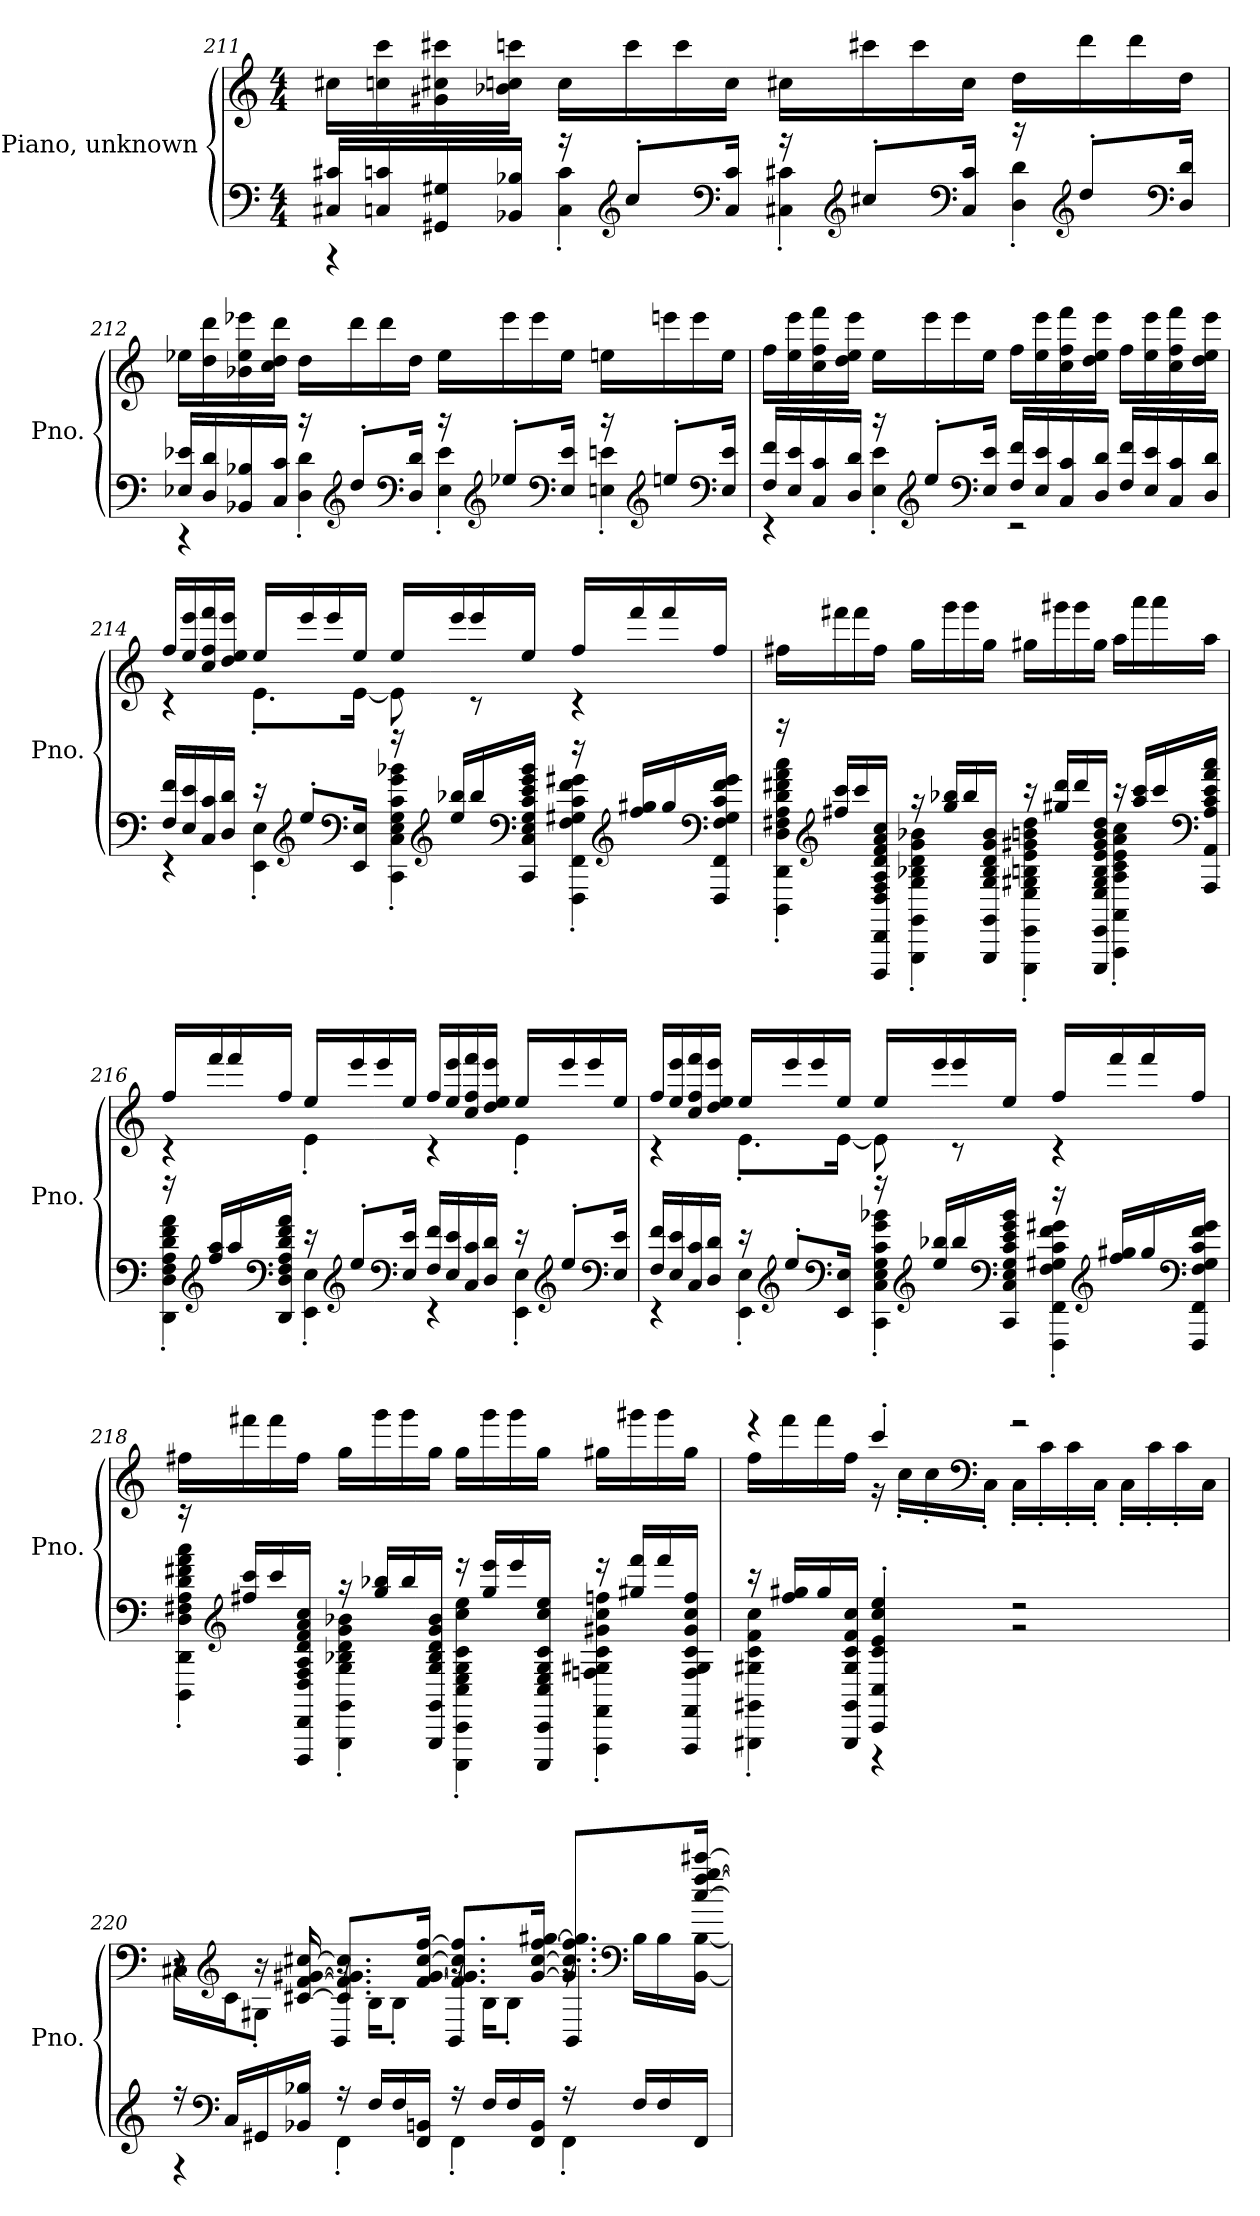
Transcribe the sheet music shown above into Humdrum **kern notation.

**kern	**kern
*part1	*part1
*staff2	*staff1
*I"Piano, unknown	*
*I'Pno.	*
!!LO:LB:g=z
*clefF4	*clefG2
*k[]	*k[]
*M4/4	*M4/4
=211	=211
*^	*
16C#X/ 16c#X/LL	4r	16cc#X\LL
16Cn/ 16cn/	.	16ccn\ 16ccc\
16GG#X/ 16G#X/	.	16g#X\ 16cc#X\ 16ccc#X\
16BB-X/ 16B-X/JJ	.	16b-X\ 16ccn\ 16cccn\JJ
16r	4C\' 4c\'	16cc\LL
*clefG2	*	*
8cc'/L	.	16ccc\
.	.	16ccc\
*clefF4	*	*
16C/ 16c/Jk	.	16cc\JJ
16r	4C#X\' 4c#X\'	16cc#X\LL
*clefG2	*	*
8cc#X'/L	.	16ccc#X\
.	.	16ccc#\
*clefF4	*	*
16C#/ 16c#/Jk	.	16cc#\JJ
16r	4D\' 4d\'	16dd\LL
*clefG2	*	*
8dd'/L	.	16ddd\
.	.	16ddd\
*clefF4	*	*
16D/ 16d/Jk	.	16dd\JJ
!!LO:LB:g=z
=212	=212	=212
16E-X/ 16e-X/LL	4r	16ee-X\LL
16D/ 16d/	.	16dd\ 16ddd\
16BB-X/ 16B-X/	.	16b-X\ 16ee-\ 16eee-X\
16C/ 16c/JJ	.	16cc\ 16dd\ 16ddd\JJ
16r	4D\' 4d\'	16dd\LL
*clefG2	*	*
8dd'/L	.	16ddd\
.	.	16ddd\
*clefF4	*	*
16D/ 16d/Jk	.	16dd\JJ
16r	4E-\' 4e-\'	16ee-\LL
*clefG2	*	*
8ee-X'/L	.	16eee-\
.	.	16eee-\
*clefF4	*	*
16E-/ 16e-/Jk	.	16ee-\JJ
16r	4En\' 4en\'	16een\LL
*clefG2	*	*
8een'/L	.	16eeen\
.	.	16eee\
*clefF4	*	*
16E/ 16e/Jk	.	16ee\JJ
!!LO:PB:g=z
=213	=213	=213
16F/ 16f/LL	4r	16ff\LL
16E/ 16e/	.	16ee\ 16eee\
16C/ 16c/	.	16cc\ 16ff\ 16fff\
16D/ 16d/JJ	.	16dd\ 16ee\ 16eee\JJ
16r	4E\' 4e\'	16ee\LL
*clefG2	*	*
8ee'/L	.	16eee\
.	.	16eee\
*clefF4	*	*
16E/ 16e/Jk	.	16ee\JJ
16F/ 16f/LL	2r	16ff\LL
16E/ 16e/	.	16ee\ 16eee\
16C/ 16c/	.	16cc\ 16ff\ 16fff\
16D/ 16d/JJ	.	16dd\ 16ee\ 16eee\JJ
16F/ 16f/LL	.	16ff\LL
16E/ 16e/	.	16ee\ 16eee\
16C/ 16c/	.	16cc\ 16ff\ 16fff\
16D/ 16d/JJ	.	16dd\ 16ee\ 16eee\JJ
!!LO:LB:g=z
=214	=214	=214
*	*	*^
16F/ 16f/LL	4r	16ff/LL	4r
16E/ 16e/	.	16ee/ 16eee/	.
16C/ 16c/	.	16cc/ 16ff/ 16fff/	.
16D/ 16d/JJ	.	16dd/ 16ee/ 16eee/JJ	.
16r	4EE\' 4E\'	16ee/LL	8.e'\L
*clefG2	*	*	*
8ee'/L	.	16eee/	.
.	.	16eee/	.
*clefF4	*	*	*
16EE/ 16E/Jk	.	16ee/JJ	[16e\Jk
16r	4CC\' 4C\' 4E\' 4G\' 4c\' 4g\' 4b-X\'	16ee/LL	8e\]
*clefG2	*	*	*
16ee/ 16bb-X/LL	.	16eee/	.
16bb-/	.	16eee/	8r
*clefF4	*	*	*
16CC/ 16C/ 16E/ 16G/ 16c/ 16e/ 16g/ 16b-/JJ	.	16ee/JJ	.
16r	4FFF\' 4FF\' 4F\' 4G#X\' 4c\' 4f\' 4g#X\'	16ff/LL	4r
*clefG2	*	*	*
16ff/ 16gg#X/LL	.	16fff/	.
16gg#/	.	16fff/	.
*clefF4	*	*	*
16FFF/ 16FF/ 16F/ 16G#/ 16c/ 16f/ 16g#/JJ	.	16ff/JJ	.
*	*	*v	*v
!!LO:LB:g=z
=215	=215	=215
16r	4DDD\' 4DD\' 4D\' 4F#X\' 4A\' 4d\' 4f#X\' 4a\' 4cc\'	16ff#X\LL
*clefG2	*	*
16ff#X/ 16ccc/LL	.	16fff#X\
16ccc/	.	16fff#\
16DDD/ 16DD/ 16D/ 16F#/ 16A/ 16d/ 16f#/ 16a/ 16cc/JJ	.	16ff#\JJ
16r	4GGG\' 4GG\' 4G\' 4B-X\' 4d\' 4g\' 4b-X\'	16gg\LL
16gg/ 16bb-X/LL	.	16ggg\
16bb-/	.	16ggg\
16GGG/ 16GG/ 16G/ 16B-/ 16d/ 16g/ 16b-/JJ	.	16gg\JJ
16r	4EEE\' 4EE\' 4E\' 4G#X\' 4Bn\' 4e\' 4g#X\' 4bn\' 4dd\'	16gg#X\LL
16gg#X/ 16ddd/LL	.	16ggg#X\
16ddd/	.	16ggg#\
16EEE/ 16EE/ 16E/ 16G#/ 16B/ 16e/ 16g#/ 16b/ 16dd/JJ	.	16gg#\JJ
16r	4AAA\' 4AA\' 4A\' 4c\' 4e\' 4a\' 4cc\'	16aa\LL
16aa/ 16ccc/LL	.	16aaa\
16ccc/	.	16aaa\
*clefF4	*	*
16AAA/ 16AA/ 16A/ 16c/ 16e/ 16a/ 16cc/JJ	.	16aa\JJ
!!LO:LB:g=z
=216	=216	=216
*	*	*^
16r	4DD\' 4D\' 4F\' 4A\' 4d\' 4f\' 4a\'	16ff/LL	4r
*clefG2	*	*	*
16ff/ 16aa/LL	.	16fff/	.
16aa/	.	16fff/	.
*clefF4	*	*	*
16DD/ 16D/ 16F/ 16A/ 16d/ 16f/ 16a/JJ	.	16ff/JJ	.
16r	4EE\' 4E\'	16ee/LL	4e'\
*clefG2	*	*	*
8ee'/L	.	16eee/	.
.	.	16eee/	.
*clefF4	*	*	*
16E/ 16e/Jk	.	16ee/JJ	.
16F/ 16f/LL	4r	16ff/LL	4r
16E/ 16e/	.	16ee/ 16eee/	.
16C/ 16c/	.	16cc/ 16ff/ 16fff/	.
16D/ 16d/JJ	.	16dd/ 16ee/ 16eee/JJ	.
16r	4EE\' 4E\'	16ee/LL	4e'\
*clefG2	*	*	*
8ee'/L	.	16eee/	.
.	.	16eee/	.
*clefF4	*	*	*
16E/ 16e/Jk	.	16ee/JJ	.
!!LO:LB:g=z	!!
=217	=217	=217	=217
16F/ 16f/LL	4r	16ff/LL	4r
16E/ 16e/	.	16ee/ 16eee/	.
16C/ 16c/	.	16cc/ 16ff/ 16fff/	.
16D/ 16d/JJ	.	16dd/ 16ee/ 16eee/JJ	.
16r	4EE\' 4E\'	16ee/LL	8.e'\L
*clefG2	*	*	*
8ee'/L	.	16eee/	.
.	.	16eee/	.
*clefF4	*	*	*
16EE/ 16E/Jk	.	16ee/JJ	[16e\Jk
16r	4CC\' 4C\' 4E\' 4G\' 4c\' 4g\' 4b-X\'	16ee/LL	8e\]
*clefG2	*	*	*
16ee/ 16bb-X/LL	.	16eee/	.
16bb-/	.	16eee/	8r
*clefF4	*	*	*
16CC/ 16C/ 16E/ 16G/ 16c/ 16e/ 16g/ 16b-/JJ	.	16ee/JJ	.
16r	4FFF\' 4FF\' 4F\' 4G#X\' 4c\' 4f\' 4g#X\'	16ff/LL	4r
*clefG2	*	*	*
16ff/ 16gg#X/LL	.	16fff/	.
16gg#/	.	16fff/	.
*clefF4	*	*	*
16FFF/ 16FF/ 16F/ 16G#/ 16c/ 16f/ 16g#/JJ	.	16ff/JJ	.
*	*	*v	*v
!!LO:LB:g=z
=218	=218	=218
16r	4DDD\' 4DD\' 4D\' 4F#X\' 4A\' 4d\' 4f#X\' 4a\' 4cc\'	16ff#X\LL
*clefG2	*	*
16ff#X/ 16ccc/LL	.	16fff#X\
16ccc/	.	16fff#\
16DDD/ 16DD/ 16D/ 16F#/ 16A/ 16d/ 16f#/ 16a/ 16cc/JJ	.	16ff#\JJ
16r	4GGG\' 4GG\' 4G\' 4B-X\' 4d\' 4g\' 4b-X\'	16gg\LL
16gg/ 16bb-X/LL	.	16ggg\
16bb-/	.	16ggg\
16GGG/ 16GG/ 16G/ 16B-/ 16d/ 16g/ 16b-/JJ	.	16gg\JJ
16r	4CCC\' 4CC\' 4C\' 4E\' 4G\' 4c\' 4cc\' 4ee\'	16gg\LL
16gg/ 16eee/LL	.	16ggg\
16eee/	.	16ggg\
16CCC/ 16CC/ 16C/ 16E/ 16G/ 16c/ 16cc/ 16ee/JJ	.	16gg\JJ
16r	4FFF\' 4FF\' 4Fn\' 4G#X\' 4c\' 4g#X\' 4cc\' 4ffn\'	16gg#X\LL
16gg#X/ 16fff/LL	.	16ggg#X\
16fff/	.	16ggg#\
16FFF/ 16FF/ 16F/ 16G#/ 16c/ 16g#/ 16cc/ 16ff/JJ	.	16gg#\JJ
!!LO:PB:g=z
=219	=219	=219
*	*	*^
16r	4GGG#X\' 4GG#X\' 4G#X\' 4c\' 4f\' 4cc\'	4r	16ff\LL
16ff/ 16gg#X/LL	.	.	16fff\
16gg#/	.	.	16fff\
16GGG#/ 16GG#/ 16G#/ 16c/ 16f/ 16cc/JJ	.	.	16ff\JJ
4CC/' 4C/' 4c/' 4e/' 4cc/' 4ee/'	4r	4ccc'/	16r
.	.	.	16cc'\LL
.	.	.	16cc'\
*	*	*clefF4	*
.	.	.	16C'\JJ
2r	2r	2r	16C'\LL
.	.	.	16c'\
.	.	.	16c'\
.	.	.	16C'\JJ
.	.	.	16C'\LL
.	.	.	16c'\
.	.	.	16c'\
.	.	.	16C\JJ
!!LO:LB:g=z
=220	=220	=220	=220
*	*	*	*^
16r	4r	8r	16C#X\LL	4r
*clefF4	*	*clefG2	*	*
16C/LL	.	.	16c\J	.
16GG#X/	.	16r	8G#X'\J	.
16BB-X/ 16B-X/JJ	.	[16c#X/ [16f/ [16g#X/ [16cc#X/	.	.
16r	4FF'\	8.c#/] 8.f/] 8.g#/] 8.cc#/]L	16r	4BB'/
16F/LL	.	.	16B\KL	.
16F/	.	.	8B'\J	.
16FF/ 16BBn/JJ	.	[16f/ [16g#/ [16cc#/ [16ff/Jk	.	.
16r	4FF'\	8.f/] 8.g#/] 8.cc#/] 8.ff/]L	16r	4BB'/
16F/LL	.	.	16B\KL	.
16F/	.	.	8B'\J	.
16FF/ 16BB/JJ	.	[16g#/ [16cc#/ [16ff/ [16gg#X/Jk	.	.
16r	4FF'\	8.g#/] 8.cc#/] 8.ff/] 8.gg#/]L	16r	4BB'/
*	*	*clefF4	*	*
16F/LL	.	.	16B\LL	.
16F/	.	.	16B\	.
16FF/JJ	.	[16cc#/ [16ff/ [16gg#/ [16ccc#X/Jk	[16BB\ [16B\JJ	.
*v	*v	*	*	*
*	*v	*v	*v
=	=
*-	*-
